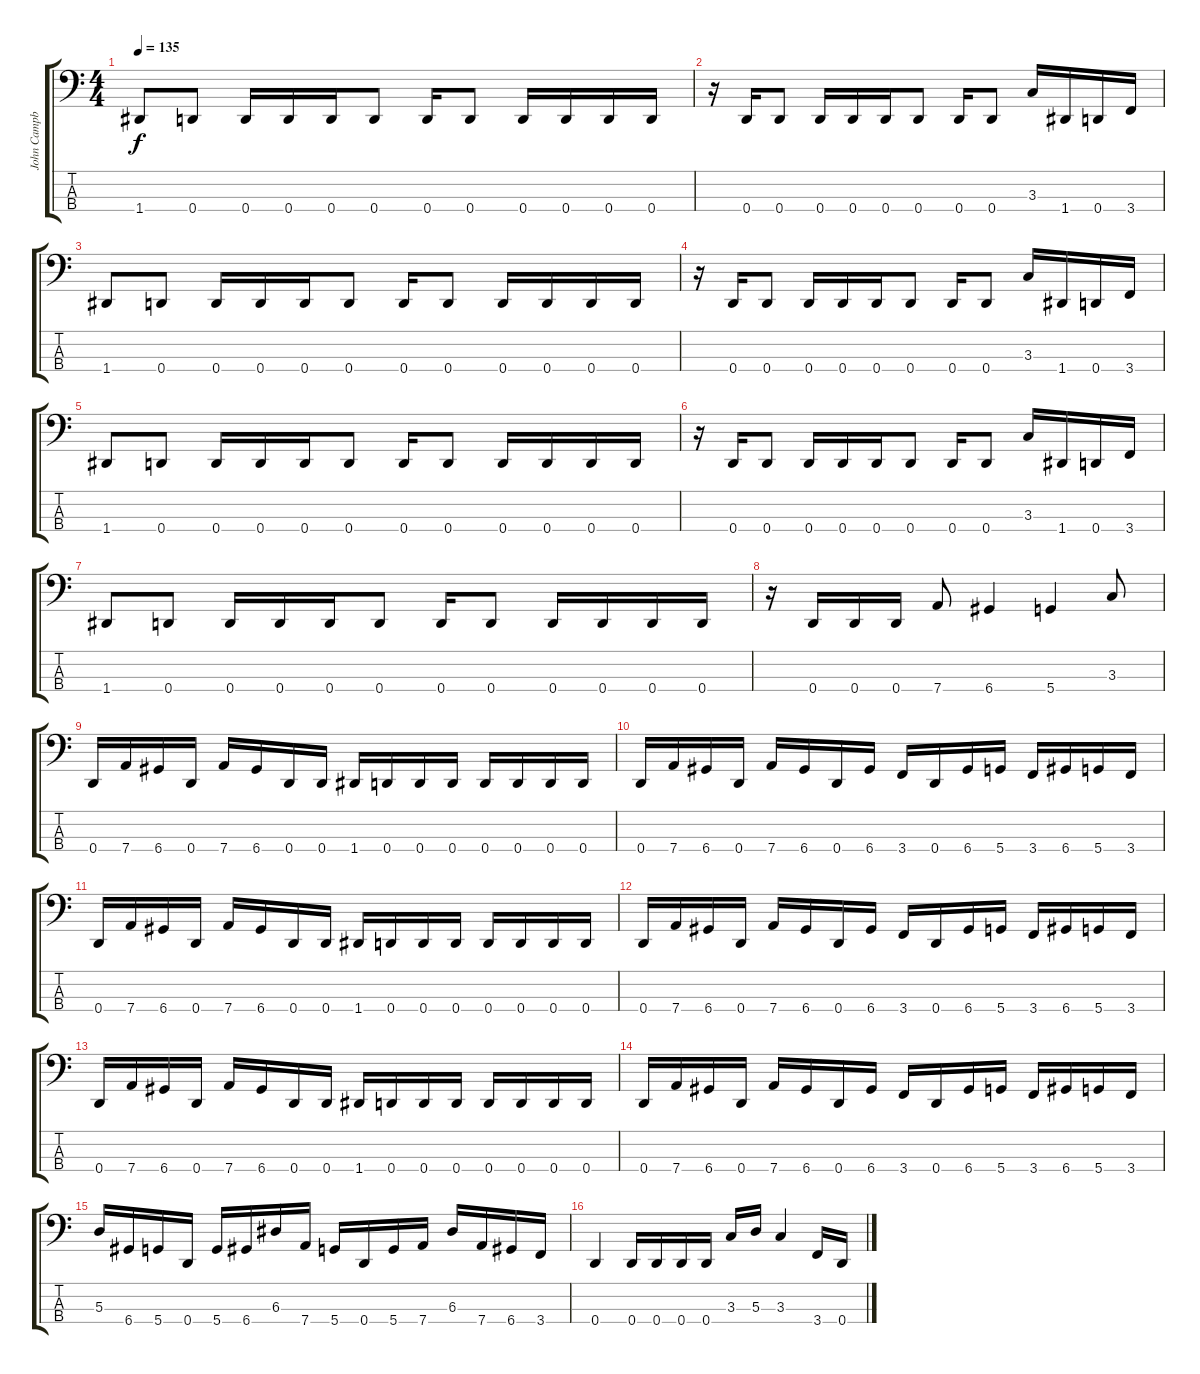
\track ("John Campbell (Bass)" "John Campb") {instrument electricbasspick}
\staff {score tabs}
\tuning (G2 D2 A1 D1) {hide}
\ts (4 4)
\tempo 135
\clef f4
\ks c
1.4.8{dy f} 0.4.8 0.4.16 0.4.16 0.4.16 0.4.8 0.4.16 0.4.8 0.4.16 0.4.16 0.4.16 0.4.16 |
r.16 0.4.16 0.4.8 0.4.16 0.4.16 0.4.16 0.4.8 0.4.16 0.4.8 3.3.16 1.4.16 0.4.16 3.4.16 |
1.4.8 0.4.8 0.4.16 0.4.16 0.4.16 0.4.8 0.4.16 0.4.8 0.4.16 0.4.16 0.4.16 0.4.16 |
r.16 0.4.16 0.4.8 0.4.16 0.4.16 0.4.16 0.4.8 0.4.16 0.4.8 3.3.16 1.4.16 0.4.16 3.4.16 |
1.4.8 0.4.8 0.4.16 0.4.16 0.4.16 0.4.8 0.4.16 0.4.8 0.4.16 0.4.16 0.4.16 0.4.16 |
r.16 0.4.16 0.4.8 0.4.16 0.4.16 0.4.16 0.4.8 0.4.16 0.4.8 3.3.16 1.4.16 0.4.16 3.4.16 |
1.4.8 0.4.8 0.4.16 0.4.16 0.4.16 0.4.8 0.4.16 0.4.8 0.4.16 0.4.16 0.4.16 0.4.16 |
r.16 0.4.16 0.4.16 0.4.16 7.4.8 6.4.4 5.4.4 3.3.8 |
0.4.16 7.4.16 6.4.16 0.4.16 7.4.16 6.4.16 0.4.16 0.4.16 1.4.16 0.4.16 0.4.16 0.4.16 0.4.16 0.4.16 0.4.16 0.4.16 |
0.4.16 7.4.16 6.4.16 0.4.16 7.4.16 6.4.16 0.4.16 6.4.16 3.4.16 0.4.16 6.4.16 5.4.16 3.4.16 6.4.16 5.4.16 3.4.16 |
0.4.16 7.4.16 6.4.16 0.4.16 7.4.16 6.4.16 0.4.16 0.4.16 1.4.16 0.4.16 0.4.16 0.4.16 0.4.16 0.4.16 0.4.16 0.4.16 |
0.4.16 7.4.16 6.4.16 0.4.16 7.4.16 6.4.16 0.4.16 6.4.16 3.4.16 0.4.16 6.4.16 5.4.16 3.4.16 6.4.16 5.4.16 3.4.16 |
0.4.16 7.4.16 6.4.16 0.4.16 7.4.16 6.4.16 0.4.16 0.4.16 1.4.16 0.4.16 0.4.16 0.4.16 0.4.16 0.4.16 0.4.16 0.4.16 |
0.4.16 7.4.16 6.4.16 0.4.16 7.4.16 6.4.16 0.4.16 6.4.16 3.4.16 0.4.16 6.4.16 5.4.16 3.4.16 6.4.16 5.4.16 3.4.16 |
5.3.16 6.4.16 5.4.16 0.4.16 5.4.16 6.4.16 6.3.16 7.4.16 5.4.16 0.4.16 5.4.16 7.4.16 6.3.16 7.4.16 6.4.16 3.4.16 |
0.4.4 0.4.16 0.4.16 0.4.16 0.4.16 3.3.16 5.3.16 3.3.4 3.4.16 0.4.16
